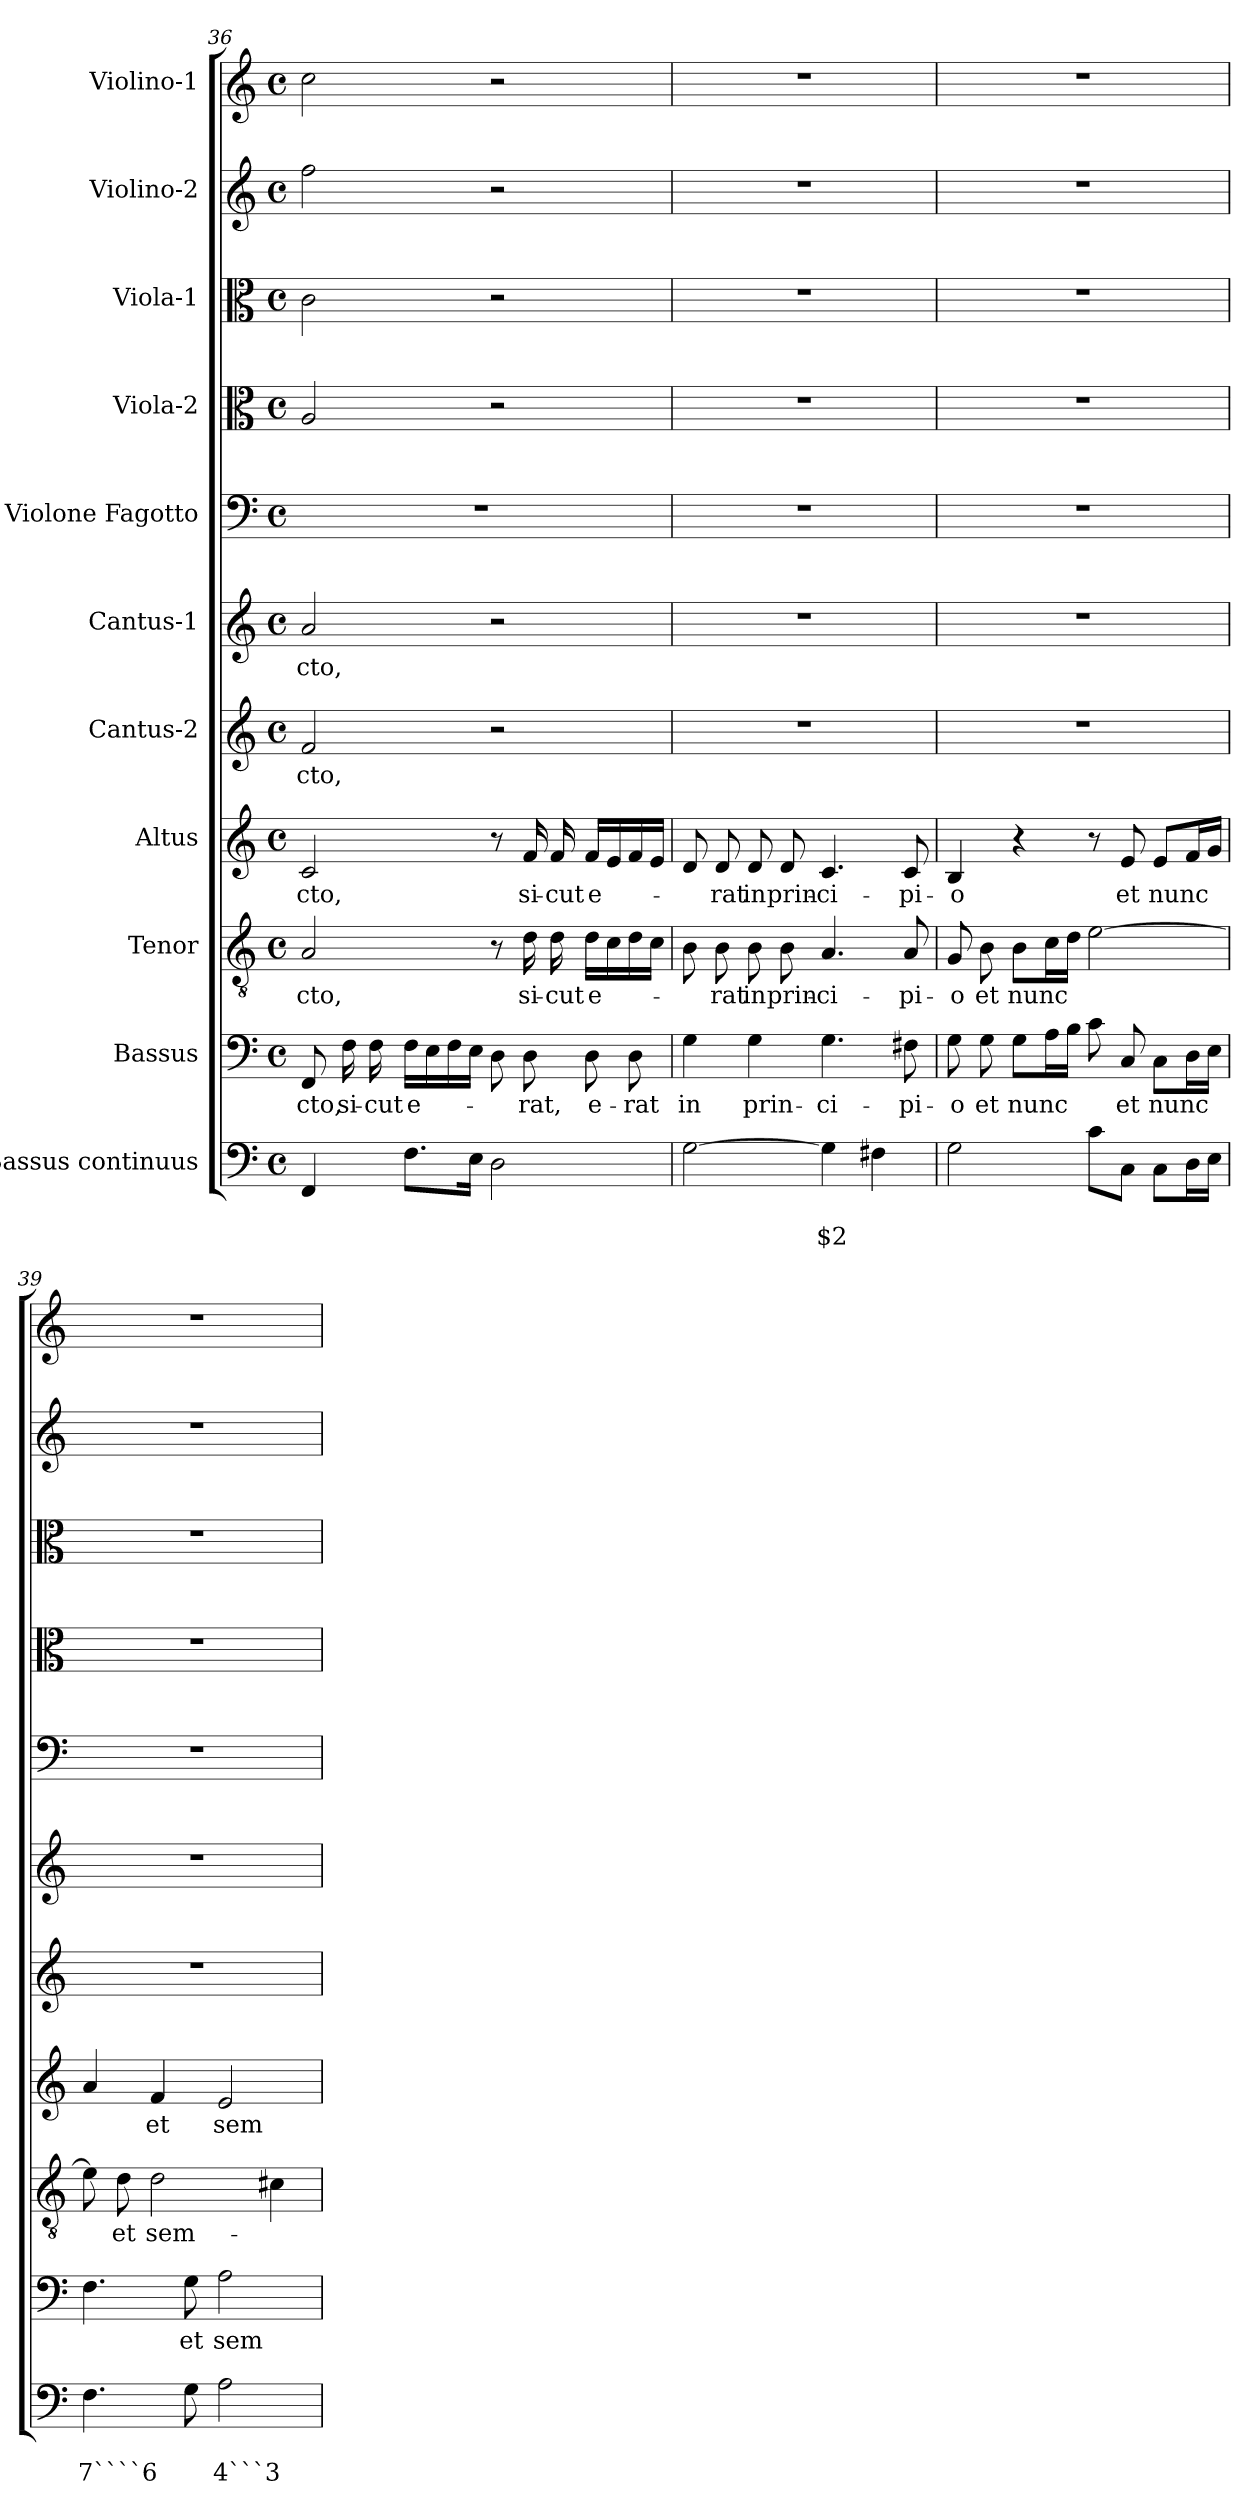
**kern	**text	**text	**kern	**text	**kern	**text	**kern	**text	**kern	**text	**kern	**text	**kern	**kern	**kern	**kern	**kern
*part11	*part11	*part11	*part10	*part10	*part9	*part9	*part8	*part8	*part7	*part7	*part6	*part6	*part5	*part4	*part3	*part2	*part1
*staff11	*staff11	*staff11	*staff10	*staff10	*staff9	*staff9	*staff8	*staff8	*staff7	*staff7	*staff6	*staff6	*staff5	*staff4	*staff3	*staff2	*staff1
*I"Bassus continuus	*	*	*I"Bassus	*	*I"Tenor	*	*I"Altus	*	*I"Cantus-2	*	*I"Cantus-1	*	*I"Violone Fagotto	*I"Viola-2	*I"Viola-1	*I"Violino-2	*I"Violino-1
!!LO:PB:g=z
*clefF4	*	*	*clefF4	*	*clefGv2	*	*clefG2	*	*clefG2	*	*clefG2	*	*clefF4	*clefC3	*clefC3	*clefG2	*clefG2
*k[]	*	*	*k[]	*	*k[]	*	*k[]	*	*k[]	*	*k[]	*	*k[]	*k[]	*k[]	*k[]	*k[]
*C:	*	*	*C:	*	*C:	*	*C:	*	*C:	*	*C:	*	*C:	*C:	*C:	*C:	*C:
*M4/4	*	*	*M4/4	*	*M4/4	*	*M4/4	*	*M4/4	*	*M4/4	*	*M4/4	*M4/4	*M4/4	*M4/4	*M4/4
*met(c)	*	*	*met(c)	*	*met(c)	*	*met(c)	*	*met(c)	*	*met(c)	*	*met(c)	*met(c)	*met(c)	*met(c)	*met(c)
=36	=36	=36	=36	=36	=36	=36	=36	=36	=36	=36	=36	=36	=36	=36	=36	=36	=36
!	!	!	!	!LO:LY:b	!	!LO:LY:b	!	!LO:LY:b	!	!LO:LY:b	!	!LO:LY:b	!	!	!	!	!
4FF/	.	.	8FF/	-cto,	2A/	-cto,	2c/	-cto,	2f/	-cto,	2a/	-cto,	1r	2A/	2c\	2ff\	2cc\
!	!	!	!	!LO:LY:b	!	!	!	!	!	!	!	!	!	!	!	!	!
.	.	.	16F\	si-	.	.	.	.	.	.	.	.	.	.	.	.	.
!	!	!	!	!LO:LY:b	!	!	!	!	!	!	!	!	!	!	!	!	!
.	.	.	16F\	-cut	.	.	.	.	.	.	.	.	.	.	.	.	.
!	!	!	!	!LO:LY:b	!	!	!	!	!	!	!	!	!	!	!	!	!
8.F\L	.	.	16F\LL	e-	.	.	.	.	.	.	.	.	.	.	.	.	.
.	.	.	16E\	.	.	.	.	.	.	.	.	.	.	.	.	.	.
.	.	.	16F\	.	.	.	.	.	.	.	.	.	.	.	.	.	.
16E\Jk	.	.	16E\JJ	.	.	.	.	.	.	.	.	.	.	.	.	.	.
2D\	.	.	8D\	.	8r	.	8r	.	2r	.	2r	.	.	2r	2r	2r	2r
!	!	!	!	!LO:LY:b	!	!LO:LY:b	!	!LO:LY:b	!	!	!	!	!	!	!	!	!
.	.	.	8D\	-rat,	16d\	si-	16f/	si-	.	.	.	.	.	.	.	.	.
!	!	!	!	!	!	!LO:LY:b	!	!LO:LY:b	!	!	!	!	!	!	!	!	!
.	.	.	.	.	16d\	-cut	16f/	-cut	.	.	.	.	.	.	.	.	.
!	!	!	!	!LO:LY:b	!	!LO:LY:b	!	!LO:LY:b	!	!	!	!	!	!	!	!	!
.	.	.	8D\	e-	16d\LL	e-	16f/LL	e-	.	.	.	.	.	.	.	.	.
.	.	.	.	.	16c\	.	16e/	.	.	.	.	.	.	.	.	.	.
!	!	!	!	!LO:LY:b	!	!	!	!	!	!	!	!	!	!	!	!	!
.	.	.	8D\	-rat	16d\	.	16f/	.	.	.	.	.	.	.	.	.	.
.	.	.	.	.	16c\JJ	.	16e/JJ	.	.	.	.	.	.	.	.	.	.
=37	=37	=37	=37	=37	=37	=37	=37	=37	=37	=37	=37	=37	=37	=37	=37	=37	=37
!	!	!	!	!LO:LY:b	!	!	!	!	!	!	!	!	!	!	!	!	!
[2G\	.	.	4G\	in	8B\	.	8d/	.	1r	.	1r	.	1r	1r	1r	1r	1r
!	!	!	!	!	!	!LO:LY:b	!	!LO:LY:b	!	!	!	!	!	!	!	!	!
.	.	.	.	.	8B\	-rat	8d/	-rat	.	.	.	.	.	.	.	.	.
!	!	!	!	!LO:LY:b	!	!LO:LY:b	!	!LO:LY:b	!	!	!	!	!	!	!	!	!
.	.	.	4G\	prin-	8B\	in	8d/	in	.	.	.	.	.	.	.	.	.
!	!	!	!	!	!	!LO:LY:b	!	!LO:LY:b	!	!	!	!	!	!	!	!	!
.	.	.	.	.	8B\	prin-	8d/	prin-	.	.	.	.	.	.	.	.	.
!	!	!LO:LY:b	!	!LO:LY:b	!	!LO:LY:b	!	!LO:LY:b	!	!	!	!	!	!	!	!	!
4G\]	.	$2	4.G\	-ci-	4.A/	-ci-	4.c/	-ci-	.	.	.	.	.	.	.	.	.
4F#X\	.	.	.	.	.	.	.	.	.	.	.	.	.	.	.	.	.
!	!	!	!	!LO:LY:b	!	!LO:LY:b	!	!LO:LY:b	!	!	!	!	!	!	!	!	!
.	.	.	8F#X\	-pi-	8A/	-pi-	8c/	-pi-	.	.	.	.	.	.	.	.	.
=38	=38	=38	=38	=38	=38	=38	=38	=38	=38	=38	=38	=38	=38	=38	=38	=38	=38
!	!	!	!	!LO:LY:b	!	!LO:LY:b	!	!LO:LY:b	!	!	!	!	!	!	!	!	!
2G\	.	.	8G\	-o	8G/	-o	4B/	-o	1r	.	1r	.	1r	1r	1r	1r	1r
!	!	!	!	!LO:LY:b	!	!LO:LY:b	!	!	!	!	!	!	!	!	!	!	!
.	.	.	8G\	et	8B\	et	.	.	.	.	.	.	.	.	.	.	.
!	!	!	!	!LO:LY:b	!	!LO:LY:b	!	!	!	!	!	!	!	!	!	!	!
.	.	.	8G\L	nunc	8B\L	nunc	4r	.	.	.	.	.	.	.	.	.	.
.	.	.	16A\L	.	16c\L	.	.	.	.	.	.	.	.	.	.	.	.
.	.	.	16B\JJ	.	16d\JJ	.	.	.	.	.	.	.	.	.	.	.	.
8c\L	.	.	8c\	.	[2e\	.	8r	.	.	.	.	.	.	.	.	.	.
!	!	!	!	!LO:LY:b	!	!	!	!LO:LY:b	!	!	!	!	!	!	!	!	!
8C\J	.	.	8C/	et	.	.	8e/	et	.	.	.	.	.	.	.	.	.
!	!	!	!	!LO:LY:b	!	!	!	!LO:LY:b	!	!	!	!	!	!	!	!	!
8C\L	.	.	8C\L	nunc	.	.	8e/L	nunc	.	.	.	.	.	.	.	.	.
16D\L	.	.	16D\L	.	.	.	16f/L	.	.	.	.	.	.	.	.	.	.
16E\JJ	.	.	16E\JJ	.	.	.	16g/JJ	.	.	.	.	.	.	.	.	.	.
=39	=39	=39	=39	=39	=39	=39	=39	=39	=39	=39	=39	=39	=39	=39	=39	=39	=39
!	!	!LO:LY:b	!	!	!	!	!	!	!	!	!	!	!	!	!	!	!
4.F\	.	7````6	4.F\	.	8e\]	.	4a/	.	1r	.	1r	.	1r	1r	1r	1r	1r
!	!	!	!	!	!	!LO:LY:b	!	!	!	!	!	!	!	!	!	!	!
.	.	.	.	.	8d\	et	.	.	.	.	.	.	.	.	.	.	.
!	!	!	!	!	!	!LO:LY:b	!	!LO:LY:b	!	!	!	!	!	!	!	!	!
.	.	.	.	.	2d\	sem-	4f/	et	.	.	.	.	.	.	.	.	.
!	!	!	!	!LO:LY:b	!	!	!	!	!	!	!	!	!	!	!	!	!
8G\	.	.	8G\	et	.	.	.	.	.	.	.	.	.	.	.	.	.
!	!	!LO:LY:b	!	!LO:LY:b	!	!	!	!LO:LY:b	!	!	!	!	!	!	!	!	!
2A\	.	4```3	2A\	sem-	.	.	2e/	sem-	.	.	.	.	.	.	.	.	.
.	.	.	.	.	4c#X\	.	.	.	.	.	.	.	.	.	.	.	.
=	=	=	=	=	=	=	=	=	=	=	=	=	=	=	=	=	=
*-	*-	*-	*-	*-	*-	*-	*-	*-	*-	*-	*-	*-	*-	*-	*-	*-	*-
